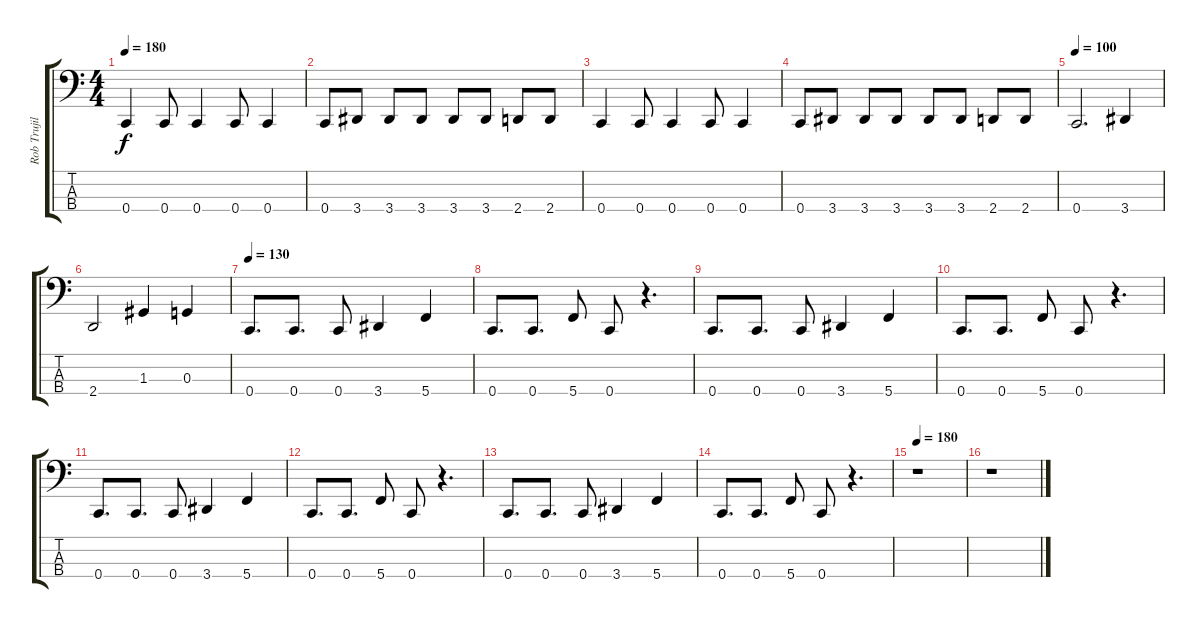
\track ("Rob Trujillo" "Rob Trujil") {instrument electricbassfinger}
\staff {score tabs}
\tuning (F2 C2 G1 C1) {hide}
\ts (4 4)
\tempo 180
\clef f4
\ks c
0.4.4{dy f} 0.4.8 0.4.4 0.4.8 0.4.4 |
0.4.8 3.4.8 3.4.8 3.4.8 3.4.8 3.4.8 2.4.8 2.4.8 |
0.4.4 0.4.8 0.4.4 0.4.8 0.4.4 |
0.4.8 3.4.8 3.4.8 3.4.8 3.4.8 3.4.8 2.4.8 2.4.8 |
\tempo 100
0.4.2{d} 3.4.4 |
2.4.2 1.3.4 0.3.4 |
\tempo 130
0.4.8{d} 0.4.8{d} 0.4.8 3.4.4 5.4.4 |
0.4.8{d} 0.4.8{d} 5.4.8 0.4.8 r.4{d} |
0.4.8{d} 0.4.8{d} 0.4.8 3.4.4 5.4.4 |
0.4.8{d} 0.4.8{d} 5.4.8 0.4.8 r.4{d} |
0.4.8{d} 0.4.8{d} 0.4.8 3.4.4 5.4.4 |
0.4.8{d} 0.4.8{d} 5.4.8 0.4.8 r.4{d} |
0.4.8{d} 0.4.8{d} 0.4.8 3.4.4 5.4.4 |
0.4.8{d} 0.4.8{d} 5.4.8 0.4.8 r.4{d} |
\tempo 180
r.1 |
r.1
